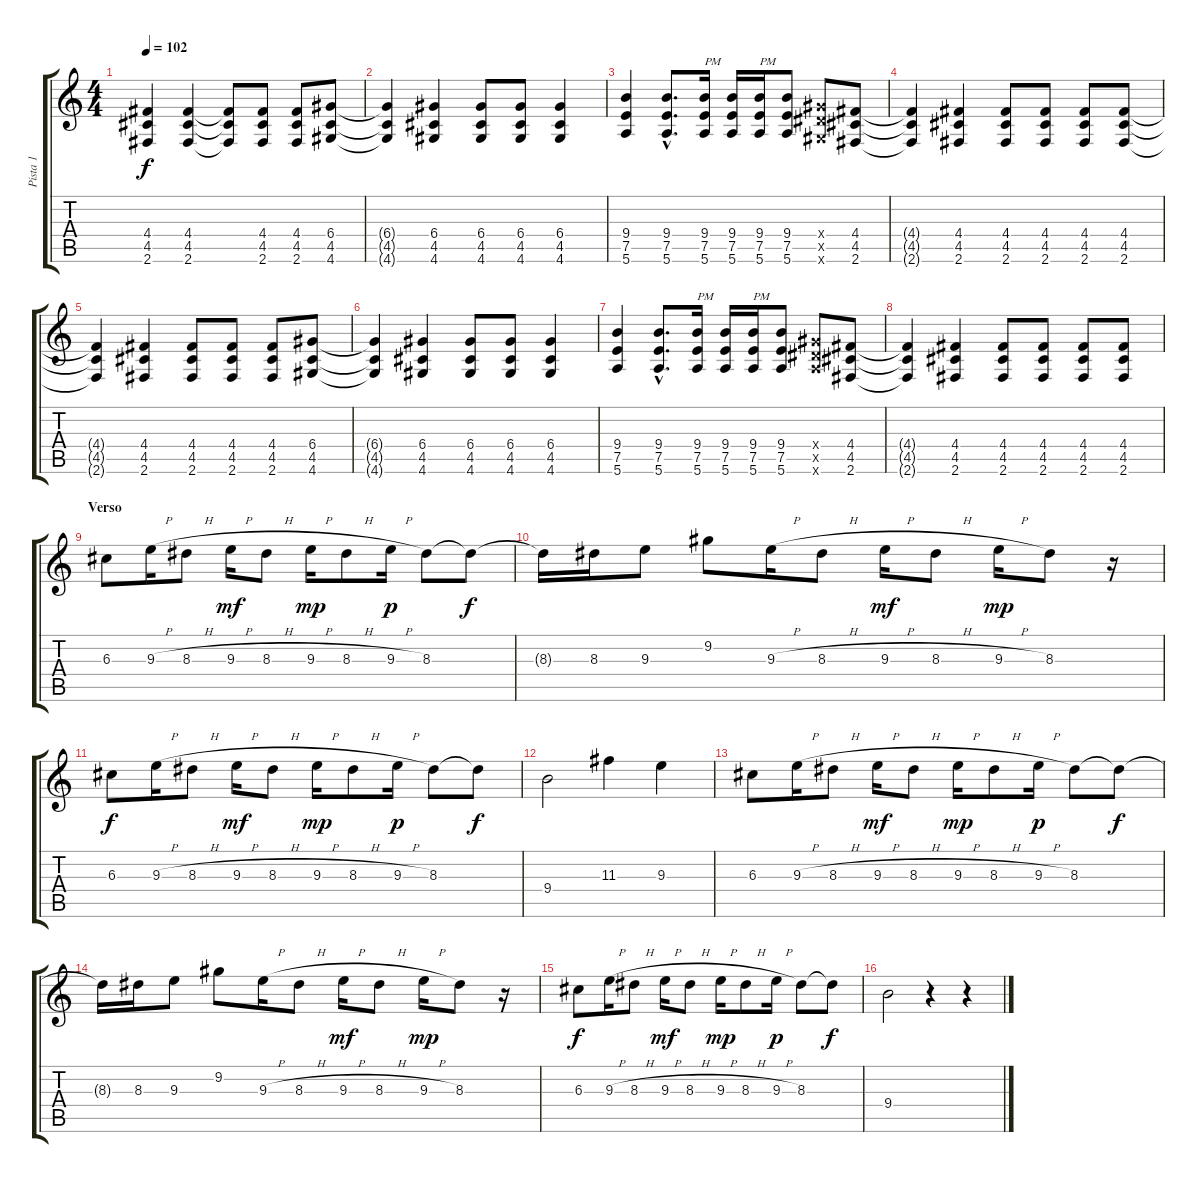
\track ("Pista 1" "Pista 1") {instrument distortionguitar}
\staff {score tabs}
\tuning (E4 B3 G3 D3 A2 E2) {hide}
\ts (4 4)
\tempo 102
\clef g2
\ks c
(4.4 4.5 2.6).4{dy f instrument distortionguitar} (4.4 4.5 2.6).4 (4.4{t} 4.5{t} 2.6{t}).8 (4.4 4.5 2.6).8 (4.4 4.5 2.6).8 (6.4 4.5 4.6).8 |
(6.4{t} 4.5{t} 4.6{t}).4 (6.4 4.5 4.6).4 (6.4 4.5 4.6).8 (6.4 4.5 4.6).8 (6.4 4.5 4.6).4 |
(9.4 7.5 5.6).4 (9.4{hac} 7.5{hac} 5.6{hac}).8{d} (9.4 7.5 5.6).16{txt "PM"} (9.4 7.5 5.6).16 (9.4 7.5 5.6).16{txt "PM"} (9.4 7.5 5.6).8 (6.4{x} 6.5{x} 4.6{x}).8 (4.4 4.5 2.6).8 |
(4.4{t} 4.5{t} 2.6{t}).4 (4.4 4.5 2.6).4 (4.4 4.5 2.6).8 (4.4 4.5 2.6).8 (4.4 4.5 2.6).8 (4.4 4.5 2.6).8 |
(4.4{t} 4.5{t} 2.6{t}).4 (4.4 4.5 2.6).4 (4.4 4.5 2.6).8 (4.4 4.5 2.6).8 (4.4 4.5 2.6).8 (6.4 4.5 4.6).8 |
(6.4{t} 4.5{t} 4.6{t}).4 (6.4 4.5 4.6).4 (6.4 4.5 4.6).8 (6.4 4.5 4.6).8 (6.4 4.5 4.6).4 |
(9.4 7.5 5.6).4 (9.4{hac} 7.5{hac} 5.6{hac}).8{d} (9.4 7.5 5.6).16{txt "PM"} (9.4 7.5 5.6).16 (9.4 7.5 5.6).16{txt "PM"} (9.4 7.5 5.6).8 (6.4{x} 6.5{x} 5.6{x}).8 (4.4 4.5 2.6).8 |
(4.4{t} 4.5{t} 2.6{t}).4 (4.4 4.5 2.6).4 (4.4 4.5 2.6).8 (4.4 4.5 2.6).8 (4.4 4.5 2.6).8 (4.4 4.5 2.6).8 |
\section ("" "Verso ")
6.3.8{instrument electricguitarclean} 9.3{h}.16 8.3{h}.8 9.3{h}.16{dy mf} 8.3{h}.8 9.3{h}.16{dy mp} 8.3{h}.8 9.3{h}.16{dy p} 8.3.8 8.3{t}.8{dy f} |
8.3{t}.16 8.3.16 9.3.8 9.2.8 9.3{h}.16 8.3{h}.8 9.3{h}.16{dy mf} 8.3{h}.8 9.3{h}.16{dy mp} 8.3.8 r.16 |
6.3.8{dy f} 9.3{h}.16 8.3{h}.8 9.3{h}.16{dy mf} 8.3{h}.8 9.3{h}.16{dy mp} 8.3{h}.8 9.3{h}.16{dy p} 8.3.8 8.3{t}.8{dy f} |
9.4.2 11.3.4 9.3.4 |
6.3.8 9.3{h}.16 8.3{h}.8 9.3{h}.16{dy mf} 8.3{h}.8 9.3{h}.16{dy mp} 8.3{h}.8 9.3{h}.16{dy p} 8.3.8 8.3{t}.8{dy f} |
8.3{t}.16 8.3.16 9.3.8 9.2.8 9.3{h}.16 8.3{h}.8 9.3{h}.16{dy mf} 8.3{h}.8 9.3{h}.16{dy mp} 8.3.8 r.16 |
6.3.8{dy f} 9.3{h}.16 8.3{h}.8 9.3{h}.16{dy mf} 8.3{h}.8 9.3{h}.16{dy mp} 8.3{h}.8 9.3{h}.16{dy p} 8.3.8 8.3{t}.8{dy f} |
9.4.2 r.4 r.4
